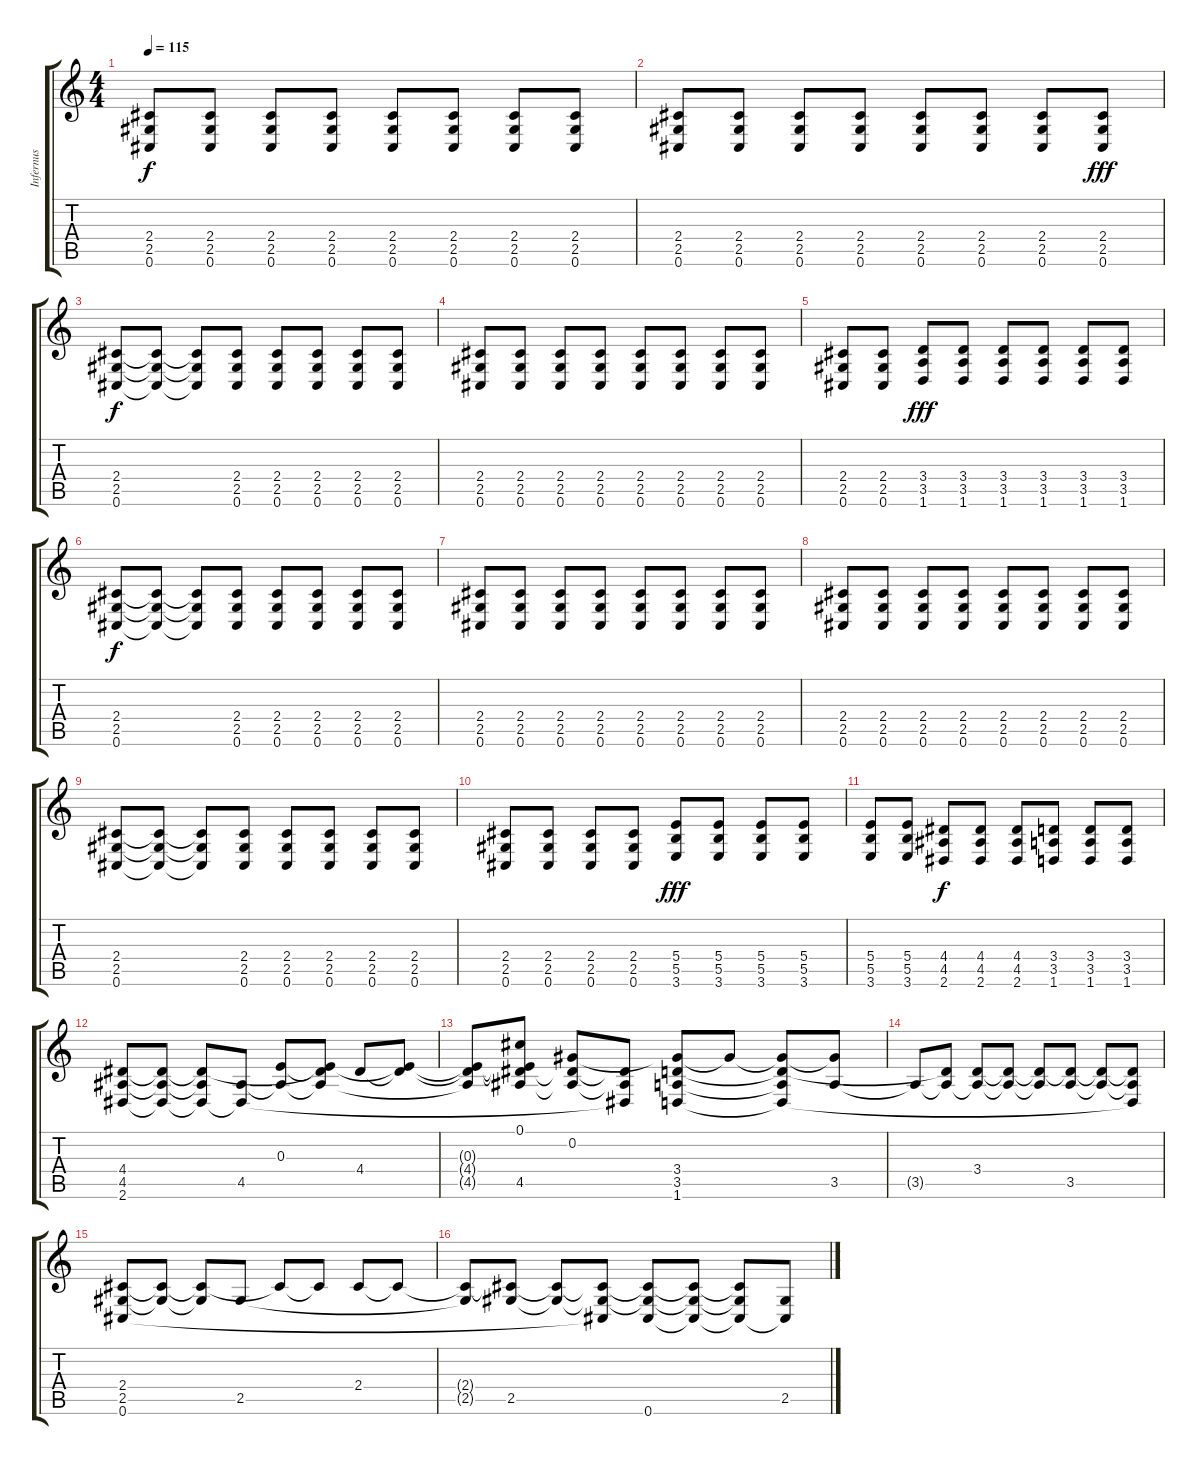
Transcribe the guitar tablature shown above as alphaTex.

\track ("Infernus" "Infernus") {instrument distortionguitar}
\staff {score tabs}
\tuning (Db4 Ab3 E3 B2 Gb2 Db2) {hide}
\ts (4 4)
\tempo 115
\clef g2
\ks c
(2.4 2.5 0.6).8{dy f} (2.4 2.5 0.6).8 (2.4 2.5 0.6).8 (2.4 2.5 0.6).8 (2.4 2.5 0.6).8 (2.4 2.5 0.6).8 (2.4 2.5 0.6).8 (2.4 2.5 0.6).8 |
(2.4 2.5 0.6).8 (2.4 2.5 0.6).8 (2.4 2.5 0.6).8 (2.4 2.5 0.6).8 (2.4 2.5 0.6).8 (2.4 2.5 0.6).8 (2.4 2.5 0.6).8 (2.4 2.5 0.6).8{dy fff} |
(2.4 2.5 0.6).8{dy f} (2.4{t} 2.5{t} 0.6{t}).8 (2.4{t} 2.5{t} 0.6{t}).8 (2.4 2.5 0.6).8 (2.4 2.5 0.6).8 (2.4 2.5 0.6).8 (2.4 2.5 0.6).8 (2.4 2.5 0.6).8 |
(2.4 2.5 0.6).8 (2.4 2.5 0.6).8 (2.4 2.5 0.6).8 (2.4 2.5 0.6).8 (2.4 2.5 0.6).8 (2.4 2.5 0.6).8 (2.4 2.5 0.6).8 (2.4 2.5 0.6).8 |
(2.4 2.5 0.6).8 (2.4 2.5 0.6).8 (3.4 3.5 1.6).8{dy fff} (3.4 3.5 1.6).8 (3.4 3.5 1.6).8 (3.4 3.5 1.6).8 (3.4 3.5 1.6).8 (3.4 3.5 1.6).8 |
(2.4 2.5 0.6).8{dy f} (2.4{t} 2.5{t} 0.6{t}).8 (2.4{t} 2.5{t} 0.6{t}).8 (2.4 2.5 0.6).8 (2.4 2.5 0.6).8 (2.4 2.5 0.6).8 (2.4 2.5 0.6).8 (2.4 2.5 0.6).8 |
(2.4 2.5 0.6).8 (2.4 2.5 0.6).8 (2.4 2.5 0.6).8 (2.4 2.5 0.6).8 (2.4 2.5 0.6).8 (2.4 2.5 0.6).8 (2.4 2.5 0.6).8 (2.4 2.5 0.6).8 |
(2.4 2.5 0.6).8 (2.4 2.5 0.6).8 (2.4 2.5 0.6).8 (2.4 2.5 0.6).8 (2.4 2.5 0.6).8 (2.4 2.5 0.6).8 (2.4 2.5 0.6).8 (2.4 2.5 0.6).8 |
(2.4 2.5 0.6).8 (2.4{t} 2.5{t} 0.6{t}).8 (2.4{t} 2.5{t} 0.6{t}).8 (2.4 2.5 0.6).8 (2.4 2.5 0.6).8 (2.4 2.5 0.6).8 (2.4 2.5 0.6).8 (2.4 2.5 0.6).8 |
(2.4 2.5 0.6).8 (2.4 2.5 0.6).8 (2.4 2.5 0.6).8 (2.4 2.5 0.6).8 (5.4 5.5 3.6).8{dy fff} (5.4 5.5 3.6).8 (5.4 5.5 3.6).8 (5.4 5.5 3.6).8 |
(5.4 5.5 3.6).8 (5.4 5.5 3.6).8 (4.4 4.5 2.6).8{dy f} (4.4 4.5 2.6).8 (4.4 4.5 2.6).8 (3.4 3.5 1.6).8 (3.4 3.5 1.6).8 (3.4 3.5 1.6).8 |
(4.4 4.5 2.6).8 (4.4{t} 4.5{t} 2.6{t}).8 (4.4{t} 4.5{t} 2.6{t}).8 (4.5 2.6{t}).8 (0.3 4.5{t}).8 (0.3{t} 4.4{t} 4.5{t}).8 4.4.8 (0.3{t} 4.4{t}).8 |
(0.3{t} 4.4{t} 4.5{t}).8 (0.1 0.3{t} 4.4{t} 4.5).8 (0.2 4.4{t} 4.5{t}).8 (4.4{t} 4.5{t} 2.6{t}).8 (0.2{t} 3.4 3.5 1.6).8 0.2{t}.8 (0.2{t} 3.4{t} 3.5{t} 1.6{t}).8 (0.2{t} 3.5).8 |
3.5{t}.8 (3.4{t} 3.5{t}).8 (3.4 3.5{t}).8 (3.4{t} 3.5{t}).8 (3.4{t} 3.5{t}).8 (3.4{t} 3.5).8 (3.4{t} 3.5{t}).8 (3.4{t} 3.5{t} 1.6{t}).8 |
(2.4 2.5 0.6).8 (2.4{t} 2.5{t}).8 (2.4{t} 2.5{t}).8 2.5.8 2.4{t}.8 2.4{t}.8 2.4.8 2.4{t}.8 |
(2.4{t} 2.5{t}).8 (2.4{t} 2.5).8 (2.4{t} 2.5{t}).8 (2.4{t} 2.5{t} 0.6{t}).8 (2.4{t} 2.5{t} 0.6).8 (2.4{t} 2.5{t} 0.6{t}).8 (2.4{t} 2.5{t} 0.6{t}).8 (2.5 0.6{t}).8
